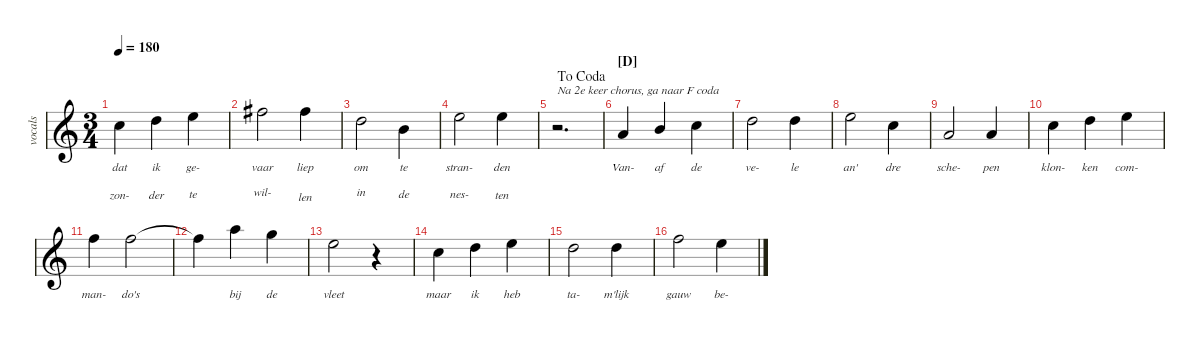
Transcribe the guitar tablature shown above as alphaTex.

\defaultSystemsLayout 5
\hideDynamics
\bracketExtendMode groupsimilarinstruments
\multiTrackTrackNamePolicy allsystems
\otherSystemsTrackNameOrientation horizontal
\track ("vocals" "vocals") {defaultSystemsLayout 4 instrument acousticguitarnylon}
\staff {score}
\tuning (E4 B3 G3 D3 A2 E2)
\ts (3 4)
\tempo 180
\clef g2
\ks c
1.2.4{lyrics (0 "dat") lyrics (1 "") lyrics (2 "") lyrics (3 "") lyrics (4 "zon-") dy mf beam Down} 3.2.4{lyrics (0 "ik") lyrics (1 "") lyrics (2 "") lyrics (3 "") lyrics (4 "der") beam Down} 5.2.4{lyrics (0 "ge-") lyrics (1 "") lyrics (2 "") lyrics (3 "") lyrics (4 "te") beam Down} |
7.2{acc #}.2{lyrics (0 "vaar") lyrics (1 "") lyrics (2 "") lyrics (3 "") lyrics (4 "wil-") beam Down} 2.1{acc #}.4{lyrics (0 "liep") lyrics (1 "") lyrics (2 "") lyrics (3 "") lyrics (4 "len") beam Down} |
3.2.2{lyrics (0 "om") lyrics (1 "") lyrics (2 "") lyrics (3 "") lyrics (4 "in") beam Down} 4.3.4{lyrics (0 "te") lyrics (1 "") lyrics (2 "") lyrics (3 "") lyrics (4 "de") beam Down} |
5.2.2{lyrics (0 "stran-") lyrics (1 "") lyrics (2 "") lyrics (3 "") lyrics (4 "nes-") beam Down} 5.2.4{lyrics (0 "den") lyrics (1 "") lyrics (2 "") lyrics (3 "") lyrics (4 "ten") beam Down} |
\jump dacoda
r.2{d txt "Na 2e keer chorus, ga naar F coda" beam Down} |
\section ("D" "")
2.3.4{lyrics (0 "Van-") lyrics (1 "") lyrics (2 "") lyrics (3 "") lyrics (4 "") beam Up} 0.2.4{lyrics (0 "af") lyrics (1 "") lyrics (2 "") lyrics (3 "") lyrics (4 "") beam Up} 1.2.4{lyrics (0 "de") lyrics (1 "") lyrics (2 "") lyrics (3 "") lyrics (4 "") beam Down} |
3.2.2{lyrics (0 "ve-") lyrics (1 "") lyrics (2 "") lyrics (3 "") lyrics (4 "") beam Down} 3.2.4{lyrics (0 "le") lyrics (1 "") lyrics (2 "") lyrics (3 "") lyrics (4 "") beam Down} |
0.1.2{lyrics (0 "an'") lyrics (1 "") lyrics (2 "") lyrics (3 "") lyrics (4 "") beam Down} 1.2.4{lyrics (0 "dre") lyrics (1 "") lyrics (2 "") lyrics (3 "") lyrics (4 "") beam Down} |
2.3.2{lyrics (0 "sche-") lyrics (1 "") lyrics (2 "") lyrics (3 "") lyrics (4 "") beam Up} 2.3.4{lyrics (0 "pen") lyrics (1 "") lyrics (2 "") lyrics (3 "") lyrics (4 "") beam Up} |
1.2.4{lyrics (0 "klon-") lyrics (1 "") lyrics (2 "") lyrics (3 "") lyrics (4 "") beam Down} 3.2.4{lyrics (0 "ken") lyrics (1 "") lyrics (2 "") lyrics (3 "") lyrics (4 "") beam Down} 0.1.4{lyrics (0 "com-") lyrics (1 "") lyrics (2 "") lyrics (3 "") lyrics (4 "") beam Down} |
1.1.4{lyrics (0 "man-") lyrics (1 "") lyrics (2 "") lyrics (3 "") lyrics (4 "") beam Down} 1.1.2{lyrics (0 "do's") lyrics (1 "") lyrics (2 "") lyrics (3 "") lyrics (4 "") beam Down} |
1.1{t}.4{beam Down} 5.1.4{lyrics (0 "bij") lyrics (1 "") lyrics (2 "") lyrics (3 "") lyrics (4 "") beam Down} 3.1.4{lyrics (0 "de") lyrics (1 "") lyrics (2 "") lyrics (3 "") lyrics (4 "") beam Down} |
0.1.2{lyrics (0 "vleet") lyrics (1 "") lyrics (2 "") lyrics (3 "") lyrics (4 "") beam Down} r.4{beam Down} |
1.2.4{lyrics (0 "maar") lyrics (1 "") lyrics (2 "") lyrics (3 "") lyrics (4 "") beam Down} 3.2.4{lyrics (0 "ik") lyrics (1 "") lyrics (2 "") lyrics (3 "") lyrics (4 "") beam Down} 0.1.4{lyrics (0 "heb") lyrics (1 "") lyrics (2 "") lyrics (3 "") lyrics (4 "") beam Down} |
3.2.2{lyrics (0 "ta-") lyrics (1 "") lyrics (2 "") lyrics (3 "") lyrics (4 "") beam Down} 3.2.4{lyrics (0 "m'lijk") lyrics (1 "") lyrics (2 "") lyrics (3 "") lyrics (4 "") beam Down} |
1.1.2{lyrics (0 "gauw") lyrics (1 "") lyrics (2 "") lyrics (3 "") lyrics (4 "") beam Down} 0.1.4{lyrics (0 "be-") lyrics (1 "") lyrics (2 "") lyrics (3 "") lyrics (4 "") beam Down}
